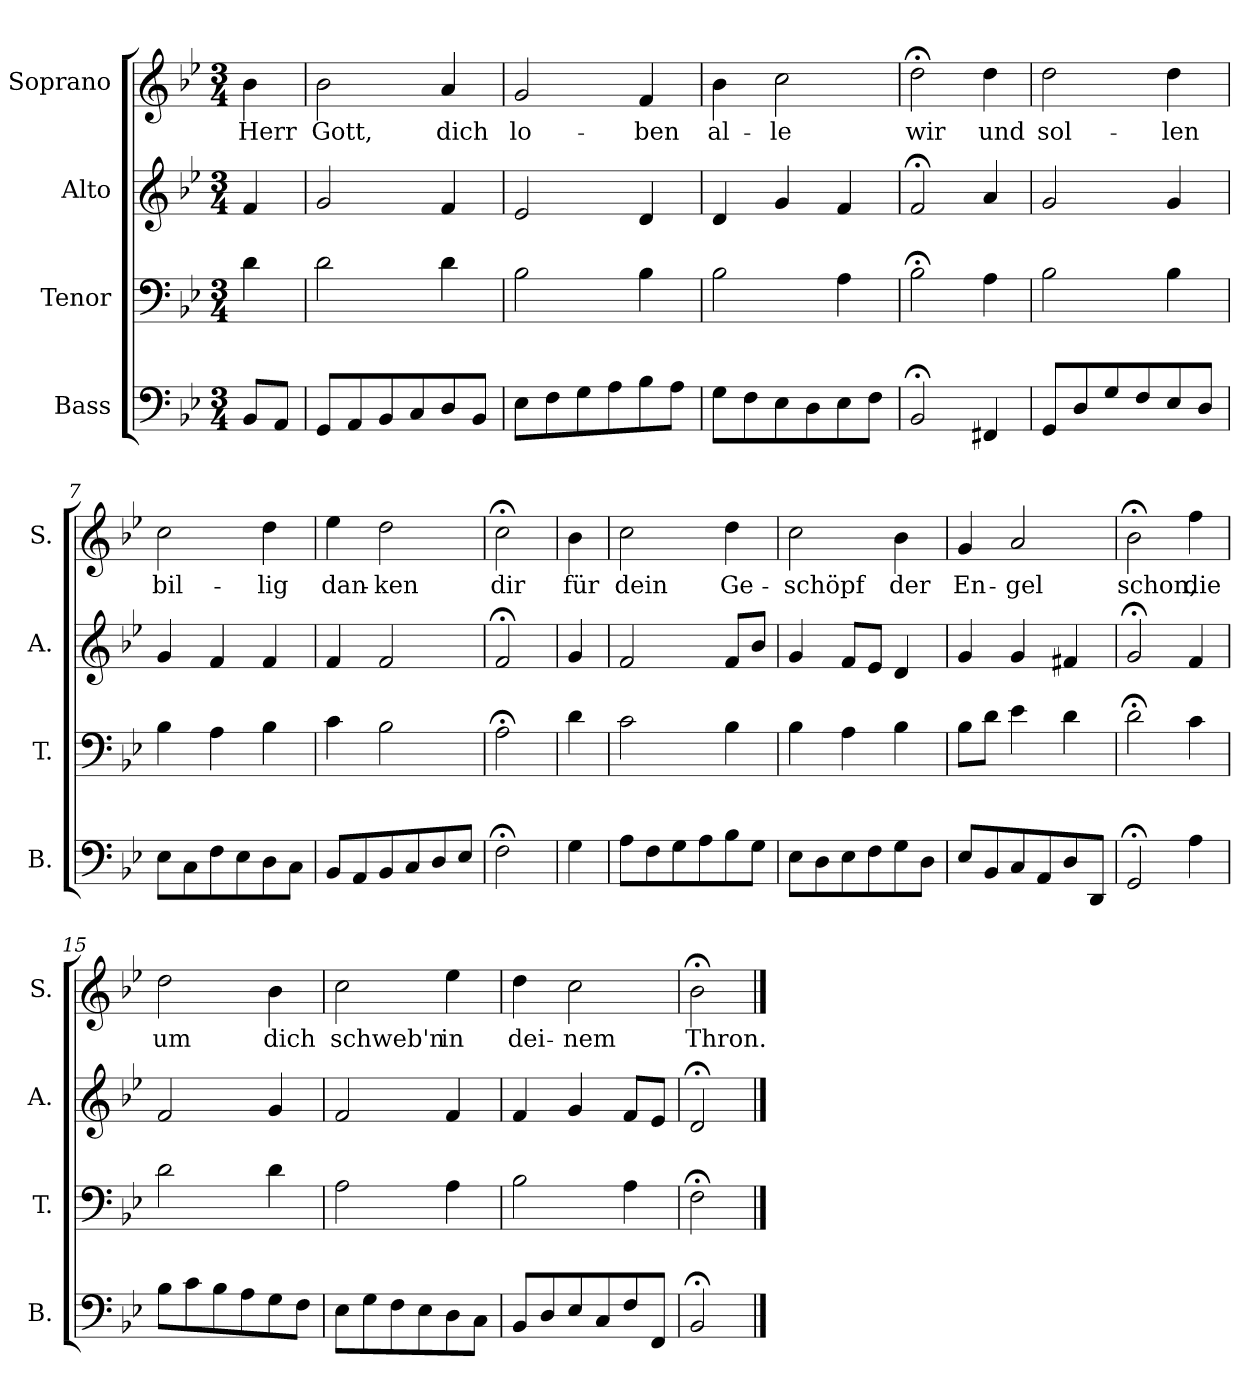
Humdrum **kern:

**kern	**kern	**kern	**kern	**text
*part4	*part3	*part2	*part1	*part1
*staff4	*staff3	*staff2	*staff1	*staff1
*I"Bass	*I"Tenor	*I"Alto	*I"Soprano	*
*I'B.	*I'T.	*I'A.	*I'S.	*
*clefF4	*clefF4	*clefG2	*clefG2	*
*k[b-e-]	*k[b-e-]	*k[b-e-]	*k[b-e-]	*
*B-:	*B-:	*B-:	*B-:	*
*M3/4	*M3/4	*M3/4	*M3/4	*
=1	=1	=1	=1	=1
!	!	!	!	!LO:LY:b
8BB-/L	4d\	4f/	4b-\	Herr
8AA/J	.	.	.	.
=2	=2	=2	=2	=2
!	!	!	!	!LO:LY:b
8GG/L	2d\	2g/	2b-\	Gott,
8AA/	.	.	.	.
8BB-/	.	.	.	.
8C/	.	.	.	.
!	!	!	!	!LO:LY:b
8D/	4d\	4f/	4a/	dich
8BB-/J	.	.	.	.
=3	=3	=3	=3	=3
!	!	!	!	!LO:LY:b
8E-\L	2B-\	2e-/	2g/	lo-
8F\	.	.	.	.
8G\	.	.	.	.
8A\	.	.	.	.
!	!	!	!	!LO:LY:b
8B-\	4B-\	4d/	4f/	-ben
8A\J	.	.	.	.
=4	=4	=4	=4	=4
!	!	!	!	!LO:LY:b
8G\L	2B-\	4d/	4b-\	al-
8F\	.	.	.	.
!	!	!	!	!LO:LY:b
8E-\	.	4g/	2cc\	-le
8D\	.	.	.	.
8E-\	4A\	4f/	.	.
8F\J	.	.	.	.
=5	=5	=5	=5	=5
!	!	!	!	!LO:LY:b
2BB-;</	2B-;<\	2f;</	2dd;<\	wir
!	!	!	!	!LO:LY:b
4FF#X/	4A\	4a/	4dd\	und
=6	=6	=6	=6	=6
!	!	!	!	!LO:LY:b
8GG/L	2B-\	2g/	2dd\	sol-
8D/	.	.	.	.
8G/	.	.	.	.
8F/	.	.	.	.
!	!	!	!	!LO:LY:b
8E-/	4B-\	4g/	4dd\	-len
8D/J	.	.	.	.
=7	=7	=7	=7	=7
!	!	!	!	!LO:LY:b
8E-\L	4B-\	4g/	2cc\	bil-
8C\	.	.	.	.
8F\	4A\	4f/	.	.
8E-\	.	.	.	.
!	!	!	!	!LO:LY:b
8D\	4B-\	4f/	4dd\	-lig
8C\J	.	.	.	.
=8	=8	=8	=8	=8
!	!	!	!	!LO:LY:b
8BB-/L	4c\	4f/	4ee-\	dan-
8AA/	.	.	.	.
!	!	!	!	!LO:LY:b
8BB-/	2B-\	2f/	2dd\	-ken
8C/	.	.	.	.
8D/	.	.	.	.
8E-/J	.	.	.	.
!!LO:LB:g=z
=9	=9	=9	=9	=9
!	!	!	!	!LO:LY:b
2F;<\	2A;<\	2f;</	2cc;<\	dir
!!LO:LB:g=z
=10	=10	=10	=10	=10
!	!	!	!	!LO:LY:b
4G\	4d\	4g/	4b-\	für
=11	=11	=11	=11	=11
!	!	!	!	!LO:LY:b
8A\L	2c\	2f/	2cc\	dein
8F\	.	.	.	.
8G\	.	.	.	.
8A\	.	.	.	.
!	!	!	!	!LO:LY:b
8B-\	4B-\	8f/L	4dd\	Ge-
8G\J	.	8b-/J	.	.
=12	=12	=12	=12	=12
!	!	!	!	!LO:LY:b
8E-\L	4B-\	4g/	2cc\	-schöpf
8D\	.	.	.	.
8E-\	4A\	8f/L	.	.
8F\	.	8e-/J	.	.
!	!	!	!	!LO:LY:b
8G\	4B-\	4d/	4b-\	der
8D\J	.	.	.	.
=13	=13	=13	=13	=13
!	!	!	!	!LO:LY:b
8E-/L	8B-\L	4g/	4g/	En-
8BB-/	8d\J	.	.	.
!	!	!	!	!LO:LY:b
8C/	4e-\	4g/	2a/	-gel
8AA/	.	.	.	.
8D/	4d\	4f#X/	.	.
8DD/J	.	.	.	.
=14	=14	=14	=14	=14
!	!	!	!	!LO:LY:b
2GG;</	2d;<\	2g;</	2b-;<\	schon,
!	!	!	!	!LO:LY:b
4A\	4c\	4f/	4ff\	die
=15	=15	=15	=15	=15
!	!	!	!	!LO:LY:b
8B-\L	2d\	2f/	2dd\	um
8c\	.	.	.	.
8B-\	.	.	.	.
8A\	.	.	.	.
!	!	!	!	!LO:LY:b
8G\	4d\	4g/	4b-\	dich
8F\J	.	.	.	.
=16	=16	=16	=16	=16
!	!	!	!	!LO:LY:b
8E-\L	2A\	2f/	2cc\	schweb'n
8G\	.	.	.	.
8F\	.	.	.	.
8E-\	.	.	.	.
!	!	!	!	!LO:LY:b
8D\	4A\	4f/	4ee-\	in
8C\J	.	.	.	.
!!LO:PB:g=z
=17	=17	=17	=17	=17
!	!	!	!	!LO:LY:b
8BB-/L	2B-\	4f/	4dd\	dei-
8D/	.	.	.	.
!	!	!	!	!LO:LY:b
8E-/	.	4g/	2cc\	-nem
8C/	.	.	.	.
8F/	4A\	8f/L	.	.
8FF/J	.	8e-/J	.	.
=18	=18	=18	=18	=18
!	!	!	!	!LO:LY:b
2BB-;</	2F;<\	2d;</	2b-;<\	Thron.
==	==	==	==	==
*-	*-	*-	*-	*-
